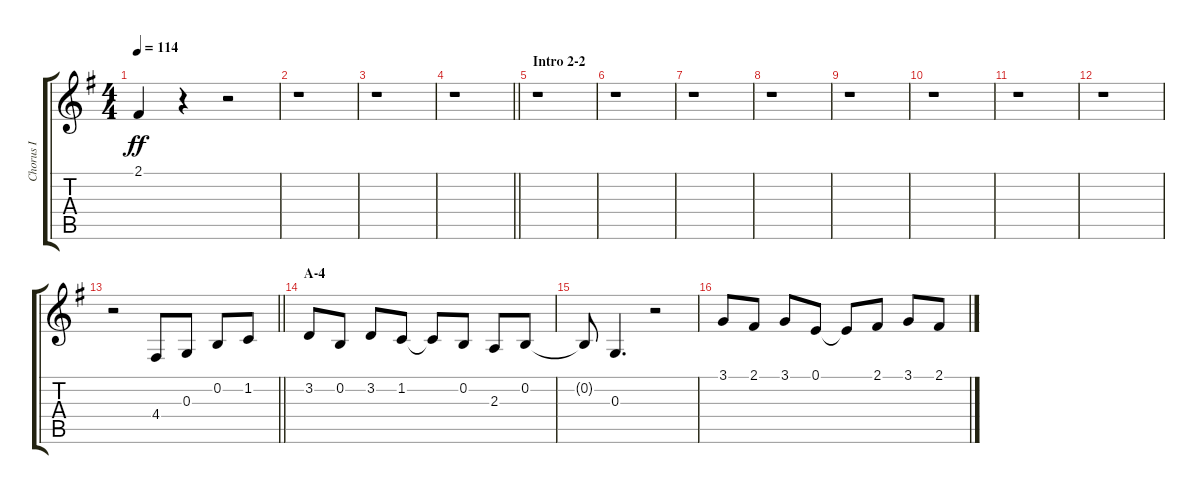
\track ("Chorus I" "Chorus I") {instrument voiceoohs}
\staff {score tabs}
\tuning (E4 B3 G3 D3 A2 E2) {hide}
\ts (4 4)
\tempo 114
\clef g2
\ks g
2.1{t}.4{dy ff} r.4 r.2 |
r.1 |
r.1 |
\barLineRight lightlight
r.1 |
\section ("" "Intro 2-2")
r.1 |
r.1 |
r.1 |
r.1 |
r.1 |
r.1 |
r.1 |
r.1 |
\barLineRight lightlight
r.2 4.4.8 0.3.8 0.2.8 1.2.8 |
\section ("" "A-4")
3.2.8 0.2.8 3.2.8 1.2.8 1.2{t}.8 0.2.8 2.3.8 0.2.8 |
0.2{t}.8 0.3.4{d} r.2 |
3.1.8 2.1.8 3.1.8 0.1.8 0.1{t}.8 2.1.8 3.1.8 2.1.8
